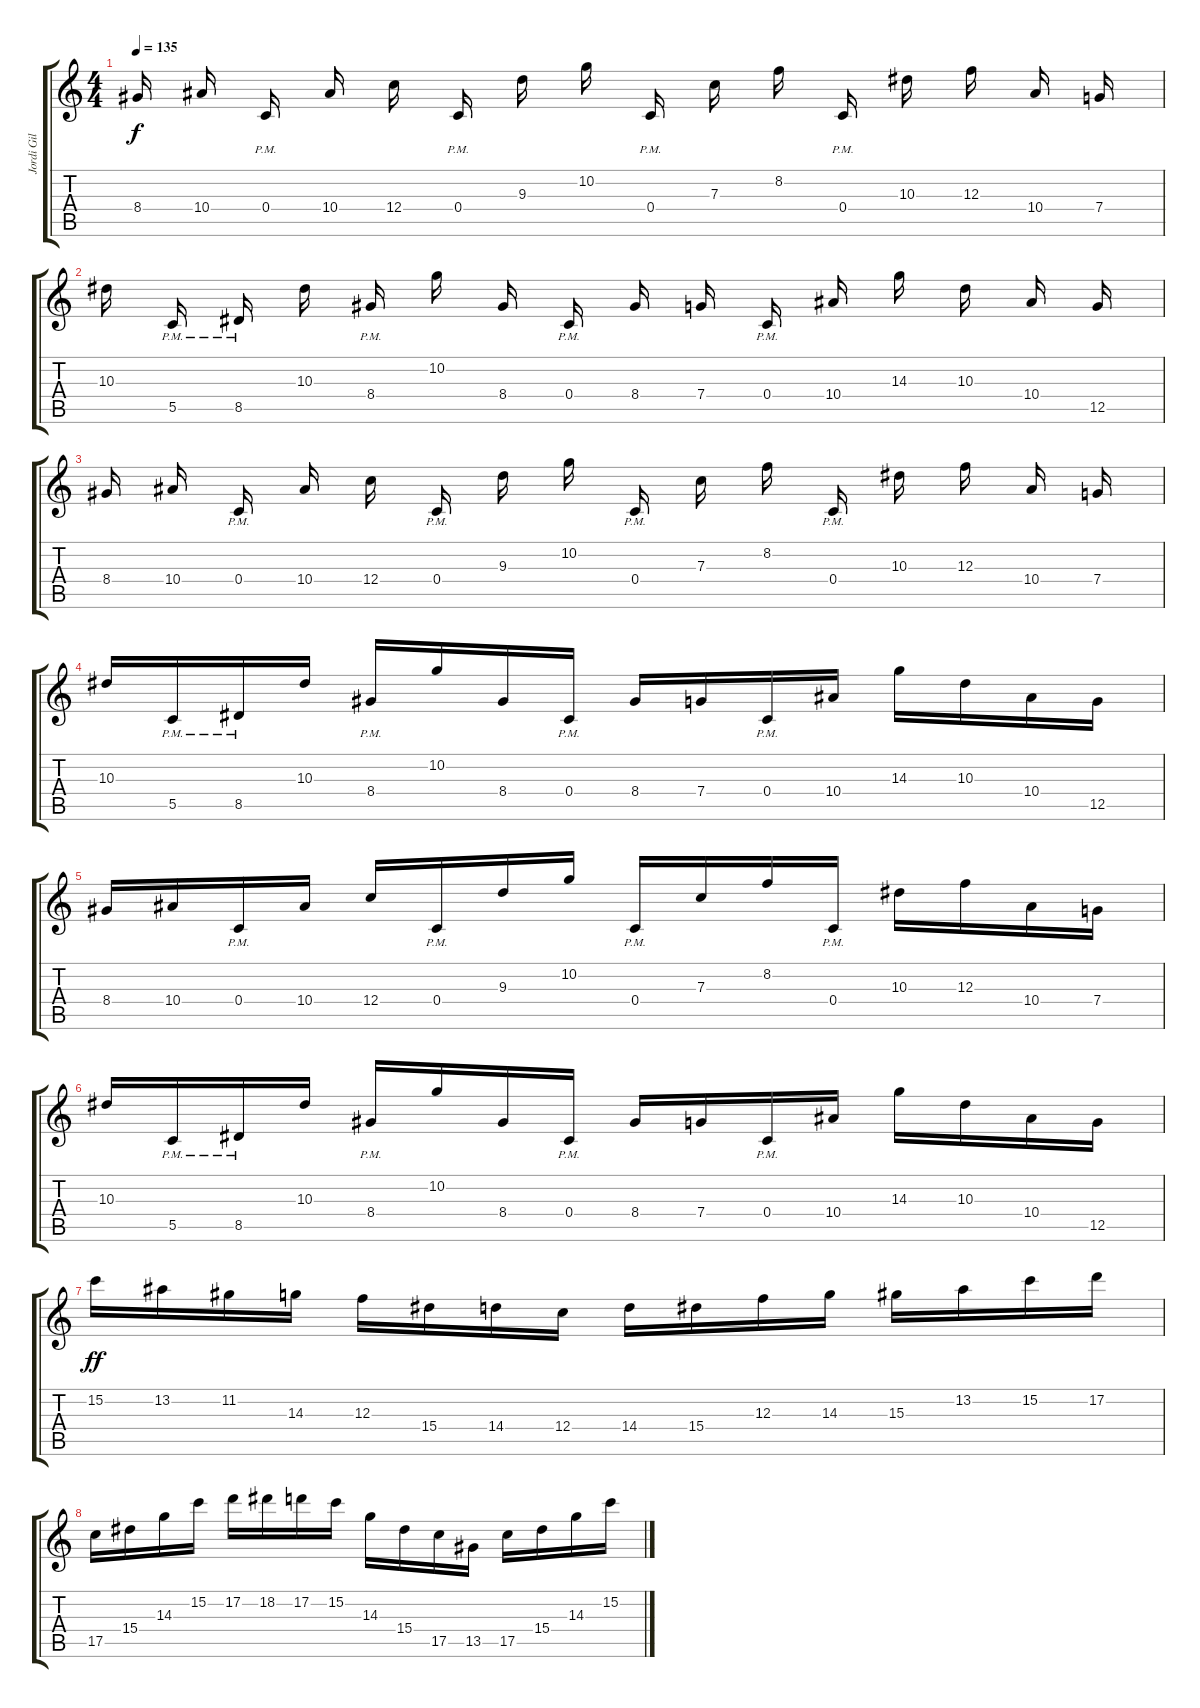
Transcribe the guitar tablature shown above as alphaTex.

\track ("Jordi Gil" "Jordi Gil") {instrument overdrivenguitar}
\staff {score tabs}
\tuning (D4 A3 F3 C3 G2 C2) {hide}
\ts (4 4)
\tempo 135
\clef g2
\ks c
8.4.16{dy f beam split} 10.4.16{beam split} 0.4{pm}.16{beam split} 10.4.16 12.4.16{beam split} 0.4{pm}.16{beam split} 9.3.16{beam split} 10.2.16 0.4{pm}.16{beam split} 7.3.16{beam split} 8.2.16{beam split} 0.4{pm}.16 10.3.16{beam split} 12.3.16{beam split} 10.4.16{beam split} 7.4.16 |
10.3.16{beam split} 5.5{pm}.16{beam split} 8.5{pm}.16{beam split} 10.3.16 8.4{pm}.16{beam split} 10.2.16{beam split} 8.4.16{beam split} 0.4{pm}.16 8.4.16{beam split} 7.4.16{beam split} 0.4{pm}.16{beam split} 10.4.16 14.3.16{beam split} 10.3.16{beam split} 10.4.16{beam split} 12.5.16 |
8.4.16{beam split} 10.4.16{beam split} 0.4{pm}.16{beam split} 10.4.16 12.4.16{beam split} 0.4{pm}.16{beam split} 9.3.16{beam split} 10.2.16 0.4{pm}.16{beam split} 7.3.16{beam split} 8.2.16{beam split} 0.4{pm}.16 10.3.16{beam split} 12.3.16{beam split} 10.4.16{beam split} 7.4.16 |
10.3.16 5.5{pm}.16 8.5{pm}.16 10.3.16 8.4{pm}.16 10.2.16 8.4.16 0.4{pm}.16 8.4.16 7.4.16 0.4{pm}.16 10.4.16 14.3.16 10.3.16 10.4.16 12.5.16 |
8.4.16 10.4.16 0.4{pm}.16 10.4.16 12.4.16 0.4{pm}.16 9.3.16 10.2.16 0.4{pm}.16 7.3.16 8.2.16 0.4{pm}.16 10.3.16 12.3.16 10.4.16 7.4.16 |
10.3.16 5.5{pm}.16 8.5{pm}.16 10.3.16 8.4{pm}.16 10.2.16 8.4.16 0.4{pm}.16 8.4.16 7.4.16 0.4{pm}.16 10.4.16 14.3.16 10.3.16 10.4.16 12.5.16 |
15.2.16{dy ff} 13.2.16 11.2.16 14.3.16 12.3.16 15.4.16 14.4.16 12.4.16 14.4.16 15.4.16 12.3.16 14.3.16 15.3.16 13.2.16 15.2.16 17.2.16 |
17.5.16 15.4.16 14.3.16 15.2.16 17.2.16 18.2.16 17.2.16 15.2.16 14.3.16 15.4.16 17.5.16 13.5.16 17.5.16 15.4.16 14.3.16 15.2.16
